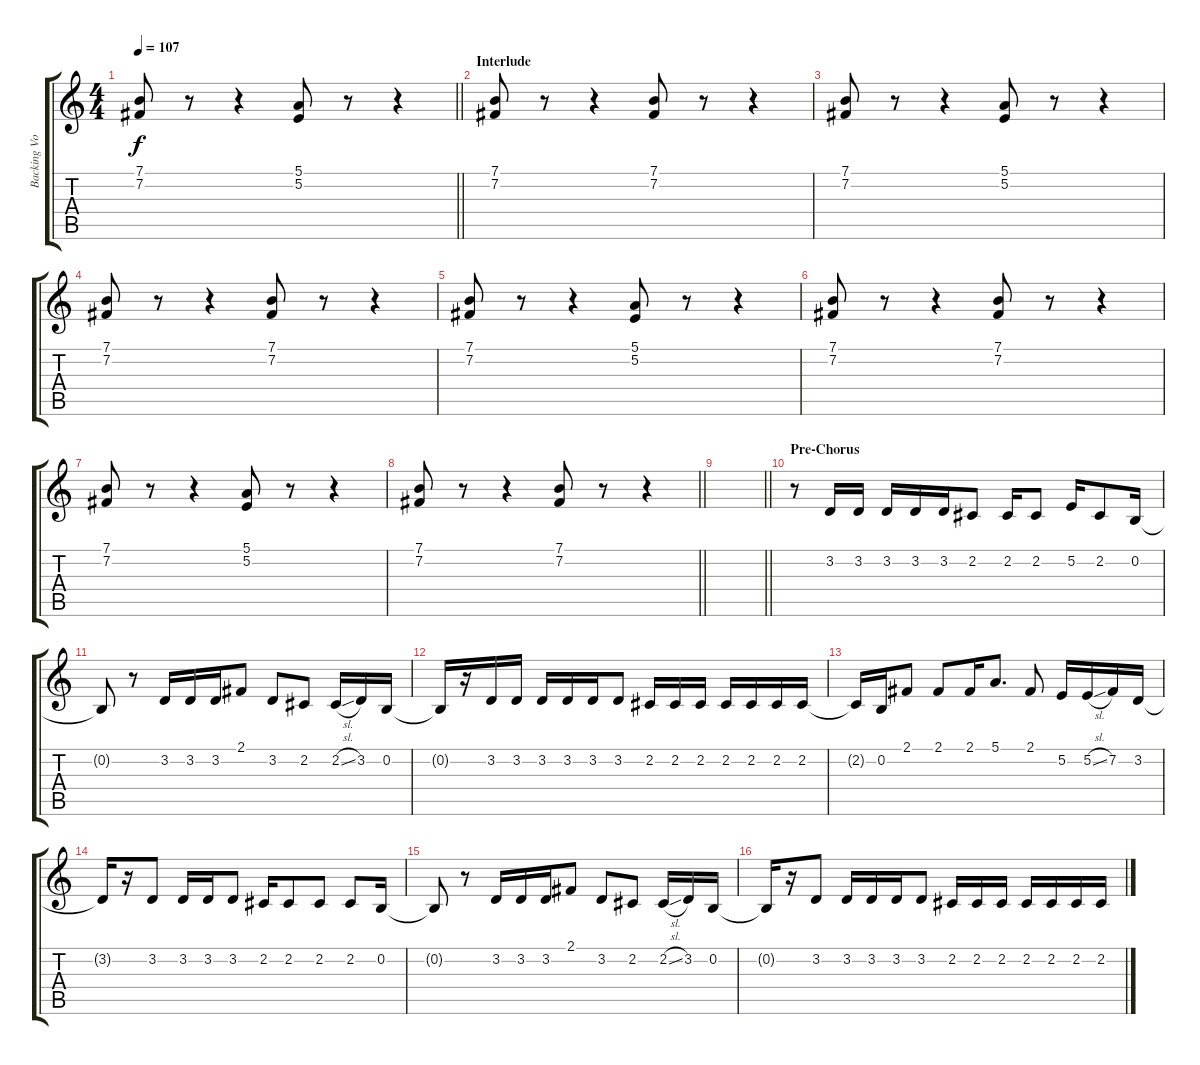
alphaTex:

\track ("Backing Vocals" "Backing Vo") {instrument lead6voice}
\staff {score tabs}
\tuning (E4 B3 G3 D3 A2 D2) {hide}
\ts (4 4)
\tempo 107
\clef g2
\barLineRight lightlight
\ks c
(7.1 7.2).8{dy f} r.8 r.4 (5.1 5.2).8 r.8 r.4 |
\section ("" "Interlude")
(7.1 7.2).8 r.8 r.4 (7.1 7.2).8 r.8 r.4 |
(7.1 7.2).8 r.8 r.4 (5.1 5.2).8 r.8 r.4 |
(7.1 7.2).8 r.8 r.4 (7.1 7.2).8 r.8 r.4 |
(7.1 7.2).8 r.8 r.4 (5.1 5.2).8 r.8 r.4 |
(7.1 7.2).8 r.8 r.4 (7.1 7.2).8 r.8 r.4 |
(7.1 7.2).8 r.8 r.4 (5.1 5.2).8 r.8 r.4 |
\barLineRight lightlight
(7.1 7.2).8 r.8 r.4 (7.1 7.2).8 r.8 r.4 |
\barLineRight lightlight
|
\section ("" "Pre-Chorus")
r.8{volume 13} 3.2.16 3.2.16 3.2.16 3.2.16 3.2.16 2.2.8 2.2.16 2.2.8 5.2.16 2.2.8 0.2.16 |
0.2{t}.8 r.8 3.2.16 3.2.16 3.2.16 2.1.8 3.2.8 2.2.8 2.2{sl}.16 3.2.16 0.2.16 |
0.2{t}.16 r.16 3.2.16 3.2.16 3.2.16 3.2.16 3.2.16 3.2.8 2.2.16 2.2.16 2.2.16 2.2.16 2.2.16 2.2.16 2.2.16 |
2.2{t}.16 0.2.16 2.1.8{volume 16 instrument synthvoice} 2.1.8 2.1.16 5.1.8{d} 2.1.8 5.2.16 5.2{sl}.16 7.2.16 3.2.16 |
3.2{t}.16 r.16 3.2.8{instrument lead6voice} 3.2.16 3.2.16 3.2.8 2.2.16 2.2.8 2.2.8 2.2.8 0.2.16 |
0.2{t}.8 r.8 3.2.16 3.2.16 3.2.16 2.1.8 3.2.8 2.2.8 2.2{sl}.16 3.2.16 0.2.16 |
0.2{t}.16 r.16 3.2.8 3.2.16 3.2.16 3.2.16 3.2.8 2.2.16 2.2.16 2.2.16 2.2.16 2.2.16 2.2.16 2.2.16
